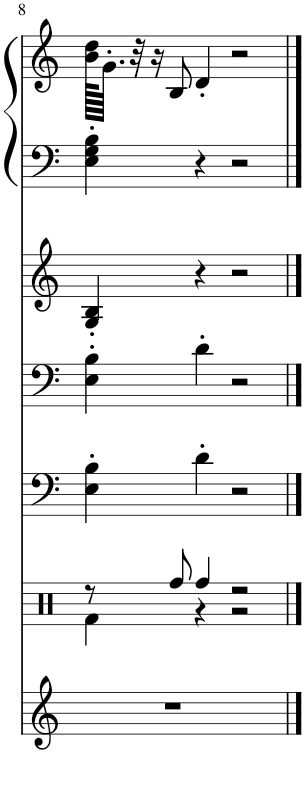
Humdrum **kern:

**kern	**kern	**kern	**kern	**kern	**kern	**kern
*part6	*part5	*part4	*part3	*part2	*part1	*part1
*staff7	*staff6	*staff5	*staff4	*staff3	*staff2	*staff1
*I"Calliope	*I"Percussion	*I"Harpsichord	*I"Steel Gtr.	*I"E.Grand	*I"Bright Piano	*
*	*	*I'Hpschd	*	*	*I'Pno	*
!!LO:PB:g=z
*clefG2	*clefX	*clefF4	*clefF4	*clefF4	*clefG2	*clefG2
*k[]	*k[]	*k[]	*k[]	*k[]	*k[]	*k[]
*M4/4	*M4/4	*M4/4	*M4/4	*M4/4	*M4/4	*M4/4
=8	=8	=8	=8	=8	=8	=8
*	*^	*	*	*	*	*
1r	8r	4Rf\	4E\' 4B\'	4E\' 4B\'	4G/' 4B/'	4E\' 4G\' 4B\'	128b\ 128dd\KLLLL
.	.	.	.	.	.	.	64.g'\JJJJ
.	.	.	.	.	.	.	32r
.	.	.	.	.	.	.	16r
.	8Rff/	.	.	.	.	.	8B/
.	4Rff/	4r	4d'\	4d'\	4r	4r	4d'/
.	2r	2r	2r	2r	2r	2r	2r
*	*v	*v	*	*	*	*	*
==	==	==	==	==	==	==
*-	*-	*-	*-	*-	*-	*-
